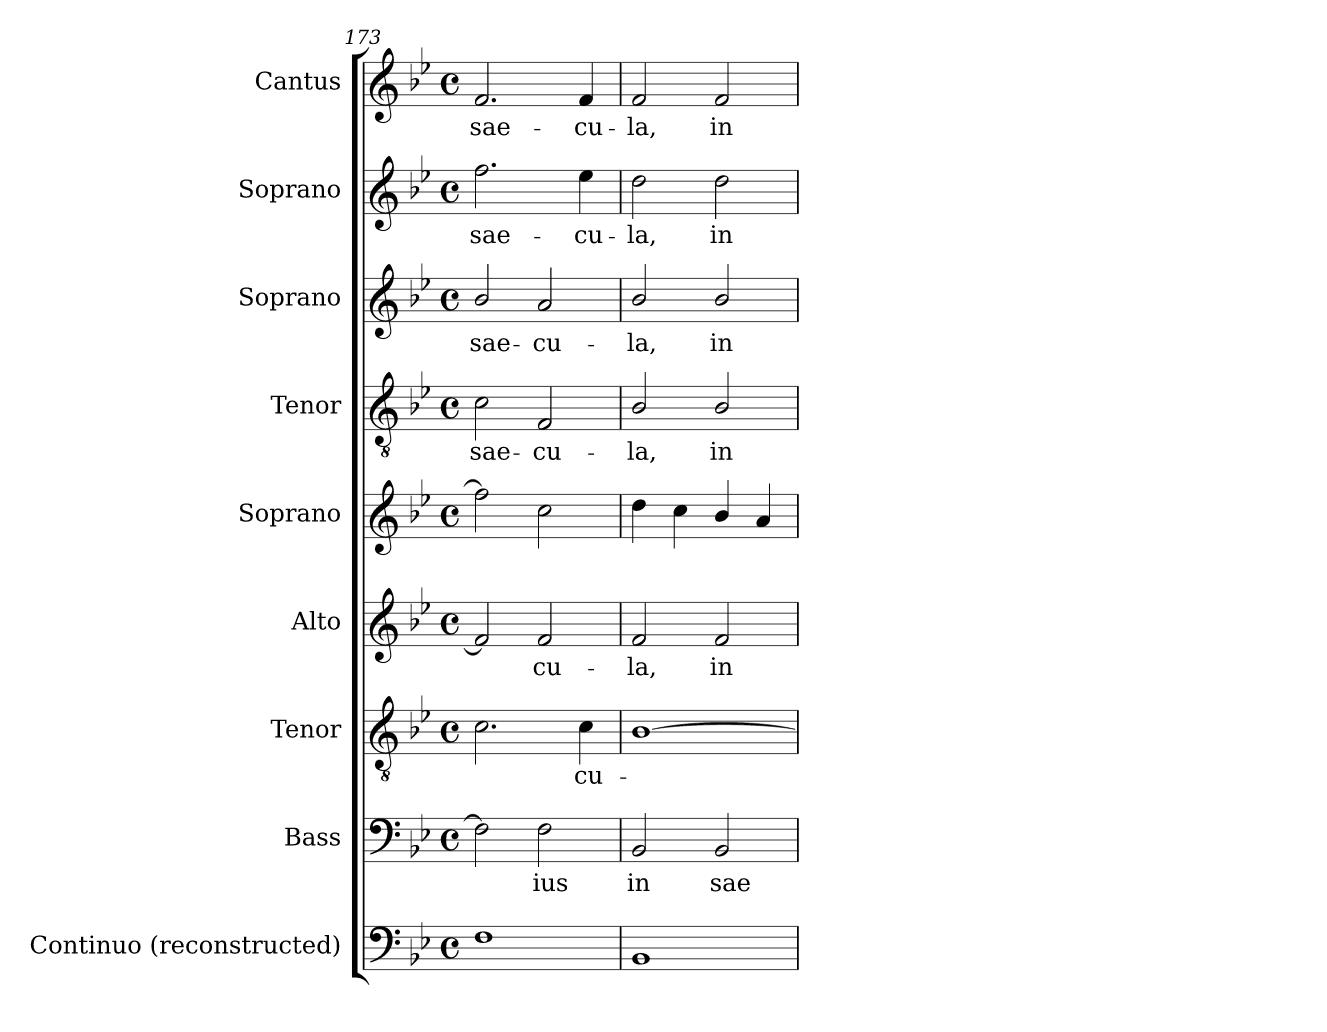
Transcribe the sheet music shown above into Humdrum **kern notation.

**kern	**kern	**text	**kern	**text	**kern	**text	**kern	**kern	**text	**kern	**text	**kern	**text	**kern	**text
*part9	*part8	*part8	*part7	*part7	*part6	*part6	*part5	*part4	*part4	*part3	*part3	*part2	*part2	*part1	*part1
*staff9	*staff8	*staff8	*staff7	*staff7	*staff6	*staff6	*staff5	*staff4	*staff4	*staff3	*staff3	*staff2	*staff2	*staff1	*staff1
*I"Continuo (reconstructed)	*I"Bass	*	*I"Tenor	*	*I"Alto	*	*I"Soprano	*I"Tenor	*	*I"Soprano	*	*I"Soprano	*	*I"Cantus	*
*I'Cont.	*I'B.	*	*I'T.	*	*I'A.	*	*I'S.	*I'T.	*	*I'S.	*	*I'S.	*	*	*
*clefF4	*clefF4	*	*clefGv2	*	*clefG2	*	*clefG2	*clefGv2	*	*clefG2	*	*clefG2	*	*clefG2	*
*	*	*	*ITrd7c12	*	*	*	*	*ITrd7c12	*	*	*	*	*	*	*
*k[b-e-]	*k[b-e-]	*	*k[b-e-]	*	*k[b-e-]	*	*k[b-e-]	*k[b-e-]	*	*k[b-e-]	*	*k[b-e-]	*	*k[b-e-]	*
*g:	*g:	*	*g:	*	*g:	*	*g:	*g:	*	*g:	*	*g:	*	*g:	*
*M4/4	*M4/4	*	*M4/4	*	*M4/4	*	*M4/4	*M4/4	*	*M4/4	*	*M4/4	*	*M4/4	*
*met(c)	*met(c)	*	*met(c)	*	*met(c)	*	*met(c)	*met(c)	*	*met(c)	*	*met(c)	*	*met(c)	*
=173	=173	=173	=173	=173	=173	=173	=173	=173	=173	=173	=173	=173	=173	=173	=173
!	!	!	!	!	!	!	!	!	!LO:LY:b:color=#000000	!	!	!	!	!	!
!	!	!	!	!	!	!	!	!	!	!	!LO:LY:b:color=#000000	!	!	!	!
!	!	!	!	!	!	!	!	!	!	!	!	!	!LO:LY:b:color=#000000	!	!
!	!	!	!	!	!	!	!	!	!	!	!	!	!	!	!LO:LY:b:color=#000000
1Fi	2Fi\]	.	2.Ci\	.	2fi/]	.	2ffi\]	2Ci\	sae-	2b-i/	sae-	2.ffi\	sae-	2.fi/	sae-
!	!	!LO:LY:b:color=#000000	!	!	!	!	!	!	!	!	!	!	!	!	!
!	!	!	!	!	!	!LO:LY:b:color=#000000	!	!	!	!	!	!	!	!	!
!	!	!	!	!	!	!	!	!	!LO:LY:b:color=#000000	!	!	!	!	!	!
!	!	!	!	!	!	!	!	!	!	!	!LO:LY:b:color=#000000	!	!	!	!
.	2Fi\	-ius	.	.	2fi/	-cu-	2cci\	2FFi/	-cu-	2ai/	-cu-	.	.	.	.
!	!	!	!	!LO:LY:b:color=#000000	!	!	!	!	!	!	!	!	!	!	!
!	!	!	!	!	!	!	!	!	!	!	!	!	!LO:LY:b:color=#000000	!	!
!	!	!	!	!	!	!	!	!	!	!	!	!	!	!	!LO:LY:b:color=#000000
.	.	.	4Ci\	-cu-	.	.	.	.	.	.	.	4ee-i\	-cu-	4fi/	-cu-
=174	=174	=174	=174	=174	=174	=174	=174	=174	=174	=174	=174	=174	=174	=174	=174
!	!	!LO:LY:b:color=#000000	!	!	!	!	!	!	!	!	!	!	!	!	!
!	!	!	!	!	!	!LO:LY:b:color=#000000	!	!	!	!	!	!	!	!	!
!	!	!	!	!	!	!	!	!	!LO:LY:b:color=#000000	!	!	!	!	!	!
!	!	!	!	!	!	!	!	!	!	!	!LO:LY:b:color=#000000	!	!	!	!
!	!	!	!	!	!	!	!	!	!	!	!	!	!LO:LY:b:color=#000000	!	!
!	!	!	!	!	!	!	!	!	!	!	!	!	!	!	!LO:LY:b:color=#000000
1BB-i	2BB-i/	in	[1BB-i	.	2fi/	-la,	4ddi\	2BB-i/	-la,	2b-i/	-la,	2ddi\	-la,	2fi/	-la,
.	.	.	.	.	.	.	4cci\	.	.	.	.	.	.	.	.
!	!	!LO:LY:b:color=#000000	!	!	!	!	!	!	!	!	!	!	!	!	!
!	!	!	!	!	!	!LO:LY:b:color=#000000	!	!	!	!	!	!	!	!	!
!	!	!	!	!	!	!	!	!	!LO:LY:b:color=#000000	!	!	!	!	!	!
!	!	!	!	!	!	!	!	!	!	!	!LO:LY:b:color=#000000	!	!	!	!
!	!	!	!	!	!	!	!	!	!	!	!	!	!LO:LY:b:color=#000000	!	!
!	!	!	!	!	!	!	!	!	!	!	!	!	!	!	!LO:LY:b:color=#000000
.	2BB-i/	sae-	.	.	2fi/	in	4b-i/	2BB-i/	in	2b-i/	in	2ddi\	in	2fi/	in
.	.	.	.	.	.	.	4ai/	.	.	.	.	.	.	.	.
=	=	=	=	=	=	=	=	=	=	=	=	=	=	=	=
*-	*-	*-	*-	*-	*-	*-	*-	*-	*-	*-	*-	*-	*-	*-	*-
